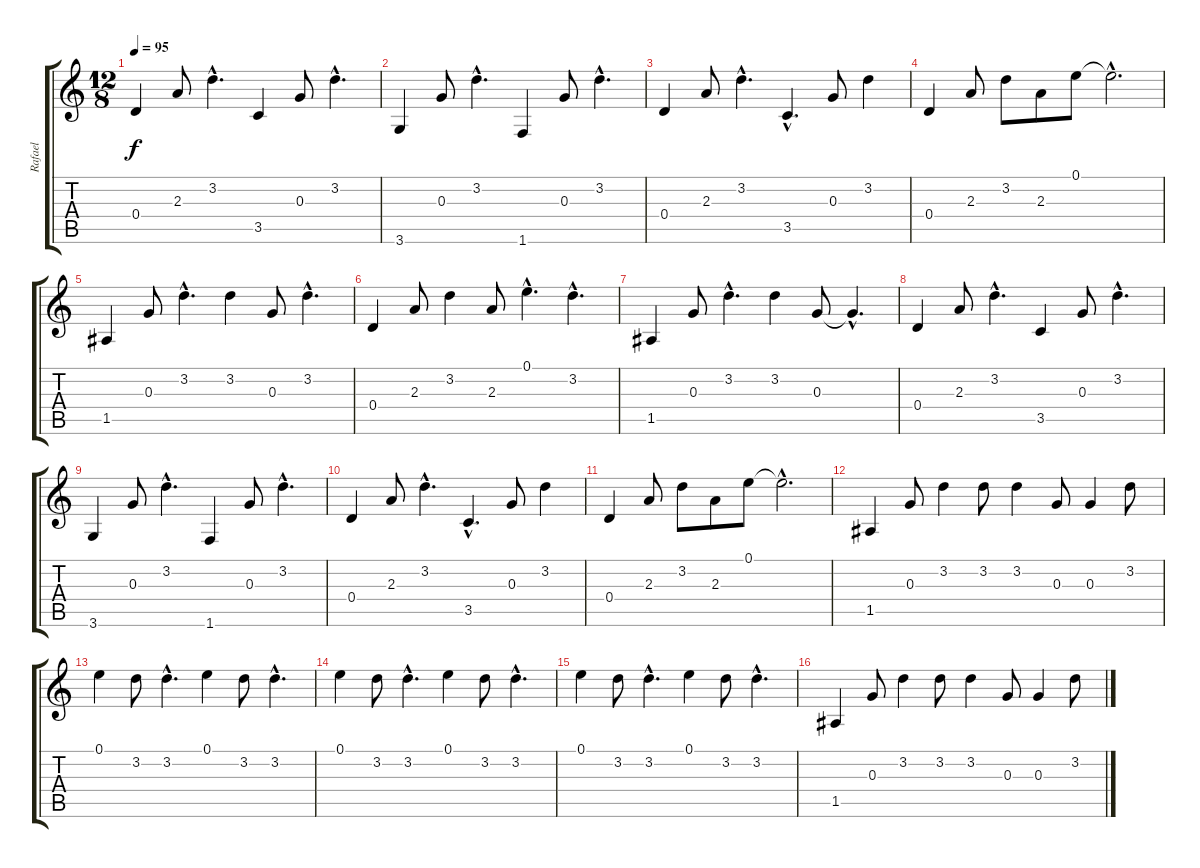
\track ("Rafael" "Rafael") {instrument overdrivenguitar}
\staff {score tabs}
\tuning (E4 B3 G3 D3 A2 E2) {hide}
\ts (12 8)
\tempo 95
\clef g2
\ks c
0.4.4{dy f} 2.3.8 3.2{hac}.4{d} 3.5.4 0.3.8 3.2{hac}.4{d} |
3.6.4 0.3.8 3.2{hac}.4{d} 1.6.4 0.3.8 3.2{hac}.4{d} |
0.4.4 2.3.8 3.2{hac}.4{d} 3.5{hac}.4{d} 0.3.8 3.2.4 |
0.4.4 2.3.8 3.2.8 2.3.8 0.1.8 0.1{hac t}.2{d} |
1.5.4 0.3.8 3.2{hac}.4{d} 3.2.4 0.3.8 3.2{hac}.4{d} |
0.4.4 2.3.8 3.2.4 2.3.8 0.1{hac}.4{d} 3.2{hac}.4{d} |
1.5.4 0.3.8 3.2{hac}.4{d} 3.2.4 0.3.8 0.3{hac t}.4{d} |
0.4.4 2.3.8 3.2{hac}.4{d} 3.5.4 0.3.8 3.2{hac}.4{d} |
3.6.4 0.3.8 3.2{hac}.4{d} 1.6.4 0.3.8 3.2{hac}.4{d} |
0.4.4 2.3.8 3.2{hac}.4{d} 3.5{hac}.4{d} 0.3.8 3.2.4 |
0.4.4 2.3.8 3.2.8 2.3.8 0.1.8 0.1{hac t}.2{d} |
1.5.4 0.3.8 3.2.4 3.2.8 3.2.4 0.3.8 0.3.4 3.2.8 |
0.1.4 3.2.8 3.2{hac}.4{d} 0.1.4 3.2.8 3.2{hac}.4{d} |
0.1.4 3.2.8 3.2{hac}.4{d} 0.1.4 3.2.8 3.2{hac}.4{d} |
0.1.4 3.2.8 3.2{hac}.4{d} 0.1.4 3.2.8 3.2{hac}.4{d} |
1.5.4 0.3.8 3.2.4 3.2.8 3.2.4 0.3.8 0.3.4 3.2.8
